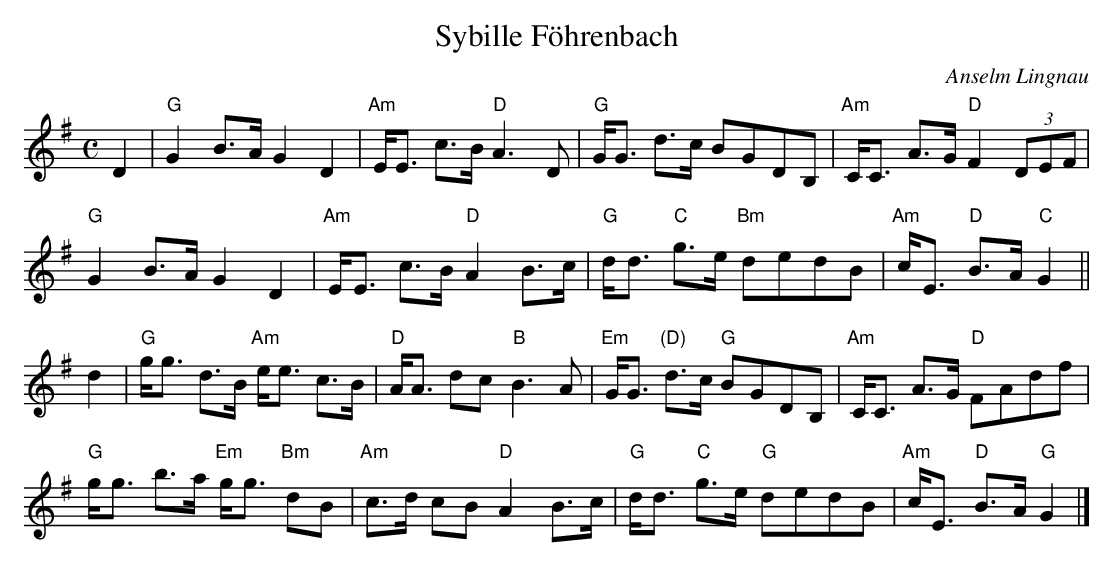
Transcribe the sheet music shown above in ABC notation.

X:1
T:Sybille Föhrenbach
C:Anselm Lingnau
this tune is dedicated to our good friend and fellow dancer
Sybille F\"ohrenbach from Freiburg in southwestern Germany.
M:C
E:7
K:G
D2|"G"G2 B>A G2 D2|"Am"E<E c>B "D"A3 D|"G"G<G d>c BGDB,|"Am"C<C A>G "D"F2 (3DEF|
"G"G2 B>A G2 D2|"Am"E<E c>B "D"A2 B>c|"G"d<d "C"g>e "Bm"dedB|"Am"c<E "D"B>A "C"G2||
d2|"G"g<g d>B "Am"e<e c>B|"D"A<A dc "B"B3 A|"Em"G<G "(D)"d>c "G"BGDB,|"Am"C<C A>G "D"FAdf|
"G"g<g b>a "Em"g<g "Bm"dB|"Am"c>d cB "D"A2 B>c|"G"d<d "C"g>e "G"dedB|"Am"c<E "D"B>A "G"G2|]
